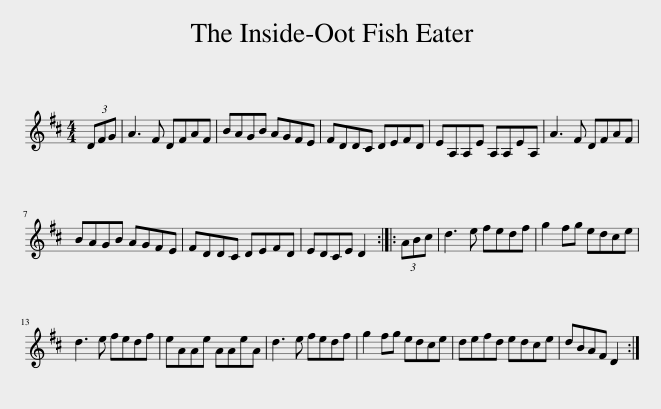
X:1
L:1/8
M:4/4
I:linebreak $
K:D
V:1 treble
V:1
 (3DFG | A3 F DFAF | BAGB AGFE | FDDC DEFD | EA,A,E A,A,EA, | %5
 A3 F DFAF |$ BAGB AGFE | FDDC DEFD | EDCE D2 :: (3ABc | %10
 d3 e fedf | g2 fg edce |$ d3 e fedf | eAAe AAeA | d3 e fedf | %15
 g2 fg edce | defd edce | dBAF D2 :| %18
